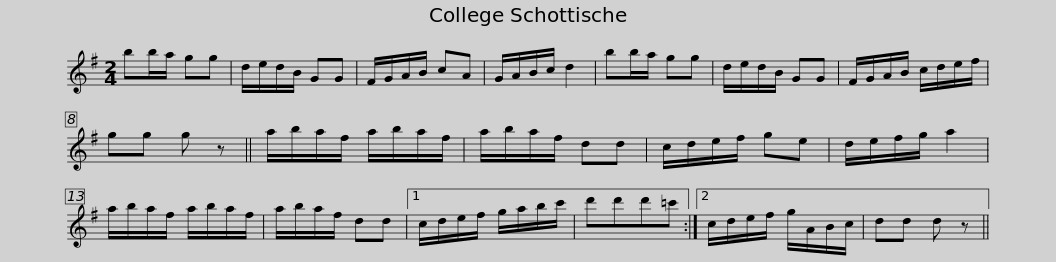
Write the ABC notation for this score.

X:1
L:1/8
M:2/4
I:linebreak $
K:G
V:1 treble
V:1
 bb/a/ gg | d/e/d/B/ GG | F/G/A/B/ cA | G/A/B/c/ d2 | bb/a/ gg | %5
 d/e/d/B/ GG | F/G/A/B/ c/d/e/f/ | gg g z ||$ a/b/a/f/ a/b/a/f/ | a/b/a/f/ dd | %10
 c/d/e/f/ ge | d/e/f/g/ a2 | a/b/a/f/ a/b/a/f/ | a/b/a/f/ dd |1$ c/d/e/f/ g/a/b/c'/ | %15
 d'd'd'=c' :|2 c/d/e/f/ g/A/B/c/ | dd d z || %18
